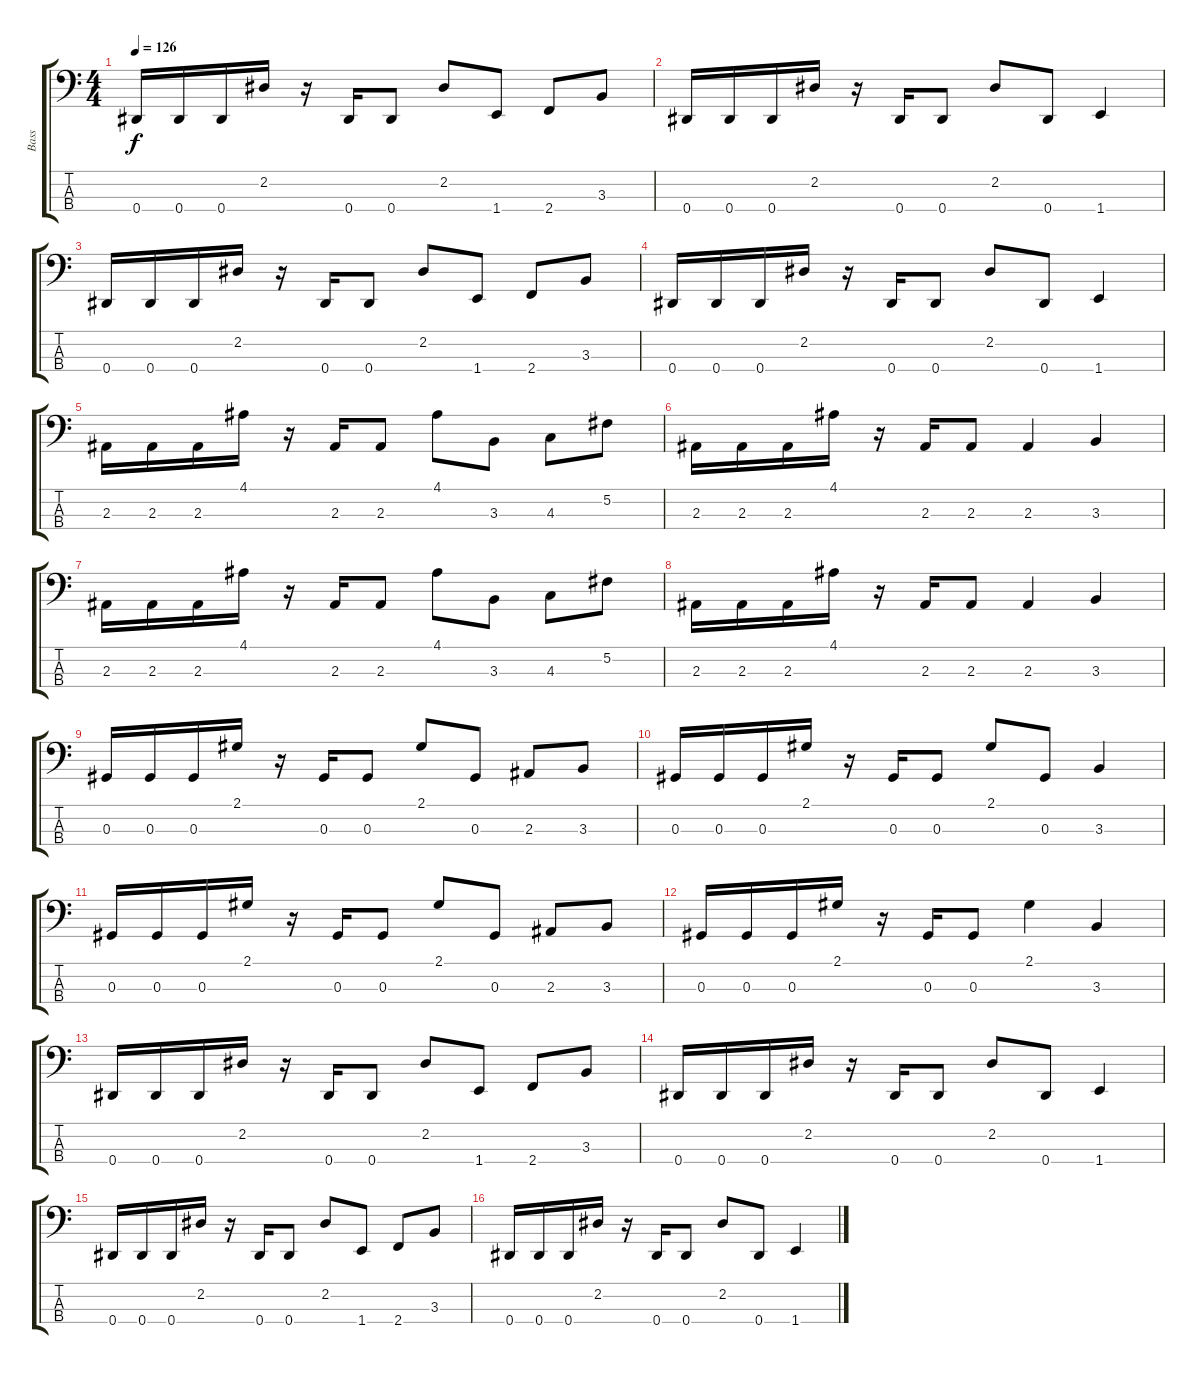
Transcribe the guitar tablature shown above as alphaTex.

\track ("Bass" "Bass") {instrument electricbasspick}
\staff {score tabs}
\tuning (Gb2 Db2 Ab1 Eb1) {hide}
\ts (4 4)
\tempo 126
\clef f4
\ks c
0.4.16{dy f} 0.4.16 0.4.16 2.2.16 r.16 0.4.16 0.4.8 2.2.8 1.4.8 2.4.8 3.3.8 |
0.4.16 0.4.16 0.4.16 2.2.16 r.16 0.4.16 0.4.8 2.2.8 0.4.8 1.4.4 |
0.4.16 0.4.16 0.4.16 2.2.16 r.16 0.4.16 0.4.8 2.2.8 1.4.8 2.4.8 3.3.8 |
0.4.16 0.4.16 0.4.16 2.2.16 r.16 0.4.16 0.4.8 2.2.8 0.4.8 1.4.4 |
2.3.16 2.3.16 2.3.16 4.1.16 r.16 2.3.16 2.3.8 4.1.8 3.3.8 4.3.8 5.2.8 |
2.3.16 2.3.16 2.3.16 4.1.16 r.16 2.3.16 2.3.8 2.3.4 3.3.4 |
2.3.16 2.3.16 2.3.16 4.1.16 r.16 2.3.16 2.3.8 4.1.8 3.3.8 4.3.8 5.2.8 |
2.3.16 2.3.16 2.3.16 4.1.16 r.16 2.3.16 2.3.8 2.3.4 3.3.4 |
0.3.16 0.3.16 0.3.16 2.1.16 r.16 0.3.16 0.3.8 2.1.8 0.3.8 2.3.8 3.3.8 |
0.3.16 0.3.16 0.3.16 2.1.16 r.16 0.3.16 0.3.8 2.1.8 0.3.8 3.3.4 |
0.3.16 0.3.16 0.3.16 2.1.16 r.16 0.3.16 0.3.8 2.1.8 0.3.8 2.3.8 3.3.8 |
0.3.16 0.3.16 0.3.16 2.1.16 r.16 0.3.16 0.3.8 2.1.4 3.3.4 |
0.4.16 0.4.16 0.4.16 2.2.16 r.16 0.4.16 0.4.8 2.2.8 1.4.8 2.4.8 3.3.8 |
0.4.16 0.4.16 0.4.16 2.2.16 r.16 0.4.16 0.4.8 2.2.8 0.4.8 1.4.4 |
0.4.16 0.4.16 0.4.16 2.2.16 r.16 0.4.16 0.4.8 2.2.8 1.4.8 2.4.8 3.3.8 |
0.4.16 0.4.16 0.4.16 2.2.16 r.16 0.4.16 0.4.8 2.2.8 0.4.8 1.4.4
